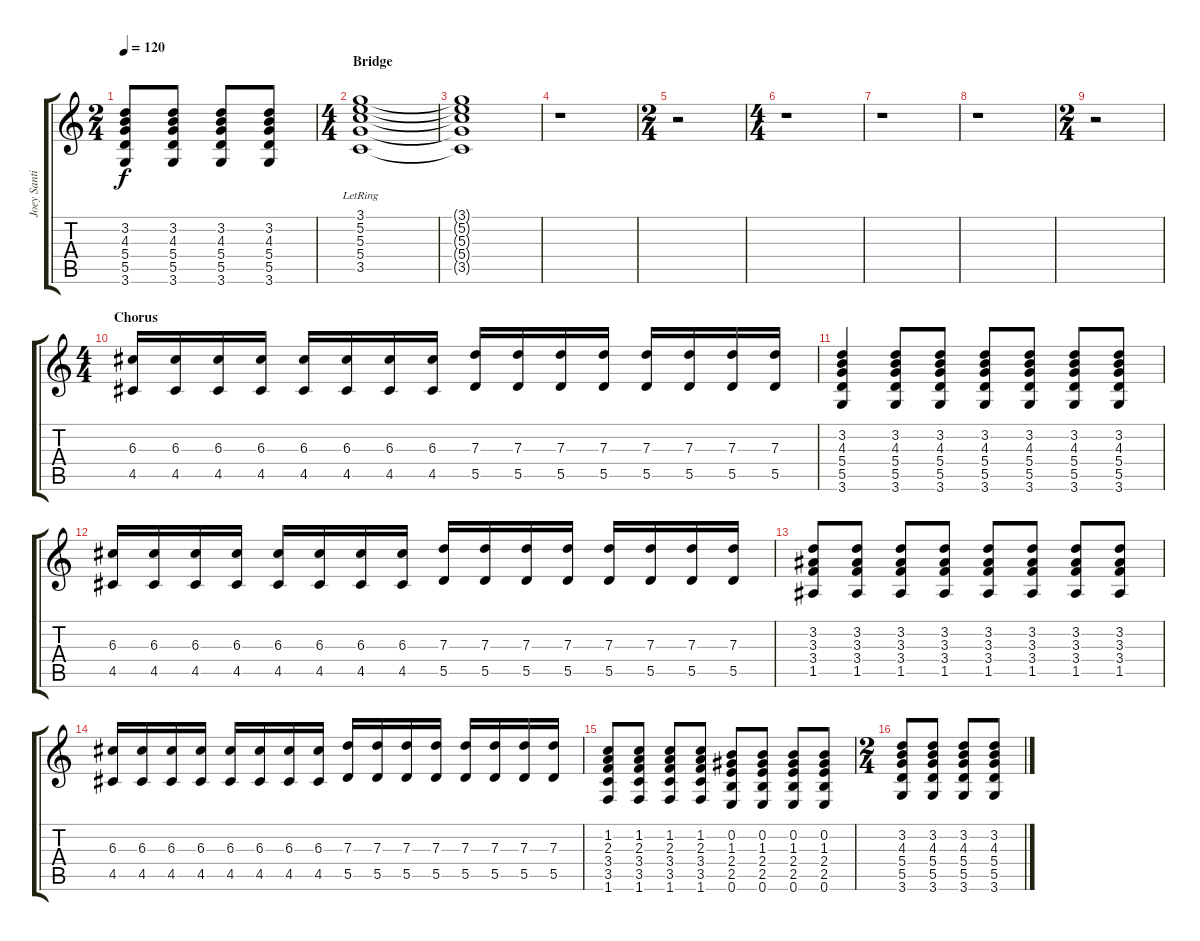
\track ("Joey Santiago" "Joey Santi") {instrument distortionguitar}
\staff {score tabs}
\tuning (E4 B3 G3 D3 A2 E2) {hide}
\ts (2 4)
\tempo 120
\clef g2
\ks c
(3.2 4.3 5.4 5.5 3.6).8{dy f} (3.2 4.3 5.4 5.5 3.6).8 (3.2 4.3 5.4 5.5 3.6).8 (3.2 4.3 5.4 5.5 3.6).8 |
\ts (4 4)
\section ("" "Bridge")
(3.1{lr} 5.2{lr} 5.3{lr} 5.4{lr} 3.5{lr}).1{volume 0} |
(3.1{t} 5.2{t} 5.3{t} 5.4{t} 3.5{t}).1 |
r.1 |
\ts (2 4)
r.2 |
\ts (4 4)
r.1 |
r.1 |
r.1 |
\ts (2 4)
r.2 |
\ts (4 4)
\section ("" "Chorus")
(6.3 4.5).16{volume 13} (6.3 4.5).16 (6.3 4.5).16 (6.3 4.5).16 (6.3 4.5).16 (6.3 4.5).16 (6.3 4.5).16 (6.3 4.5).16 (7.3 5.5).16 (7.3 5.5).16 (7.3 5.5).16 (7.3 5.5).16 (7.3 5.5).16 (7.3 5.5).16 (7.3 5.5).16 (7.3 5.5).16 |
(3.2 4.3 5.4 5.5 3.6).4 (3.2 4.3 5.4 5.5 3.6).8 (3.2 4.3 5.4 5.5 3.6).8 (3.2 4.3 5.4 5.5 3.6).8 (3.2 4.3 5.4 5.5 3.6).8 (3.2 4.3 5.4 5.5 3.6).8 (3.2 4.3 5.4 5.5 3.6).8 |
(6.3 4.5).16 (6.3 4.5).16 (6.3 4.5).16 (6.3 4.5).16 (6.3 4.5).16 (6.3 4.5).16 (6.3 4.5).16 (6.3 4.5).16 (7.3 5.5).16 (7.3 5.5).16 (7.3 5.5).16 (7.3 5.5).16 (7.3 5.5).16 (7.3 5.5).16 (7.3 5.5).16 (7.3 5.5).16 |
(3.2 3.3 3.4 1.5).8 (3.2 3.3 3.4 1.5).8 (3.2 3.3 3.4 1.5).8 (3.2 3.3 3.4 1.5).8 (3.2 3.3 3.4 1.5).8 (3.2 3.3 3.4 1.5).8 (3.2 3.3 3.4 1.5).8 (3.2 3.3 3.4 1.5).8 |
(6.3 4.5).16 (6.3 4.5).16 (6.3 4.5).16 (6.3 4.5).16 (6.3 4.5).16 (6.3 4.5).16 (6.3 4.5).16 (6.3 4.5).16 (7.3 5.5).16 (7.3 5.5).16 (7.3 5.5).16 (7.3 5.5).16 (7.3 5.5).16 (7.3 5.5).16 (7.3 5.5).16 (7.3 5.5).16 |
(1.2 2.3 3.4 3.5 1.6).8 (1.2 2.3 3.4 3.5 1.6).8 (1.2 2.3 3.4 3.5 1.6).8 (1.2 2.3 3.4 3.5 1.6).8 (0.2 1.3 2.4 2.5 0.6).8 (0.2 1.3 2.4 2.5 0.6).8 (0.2 1.3 2.4 2.5 0.6).8 (0.2 1.3 2.4 2.5 0.6).8 |
\ts (2 4)
(3.2 4.3 5.4 5.5 3.6).8 (3.2 4.3 5.4 5.5 3.6).8 (3.2 4.3 5.4 5.5 3.6).8 (3.2 4.3 5.4 5.5 3.6).8
